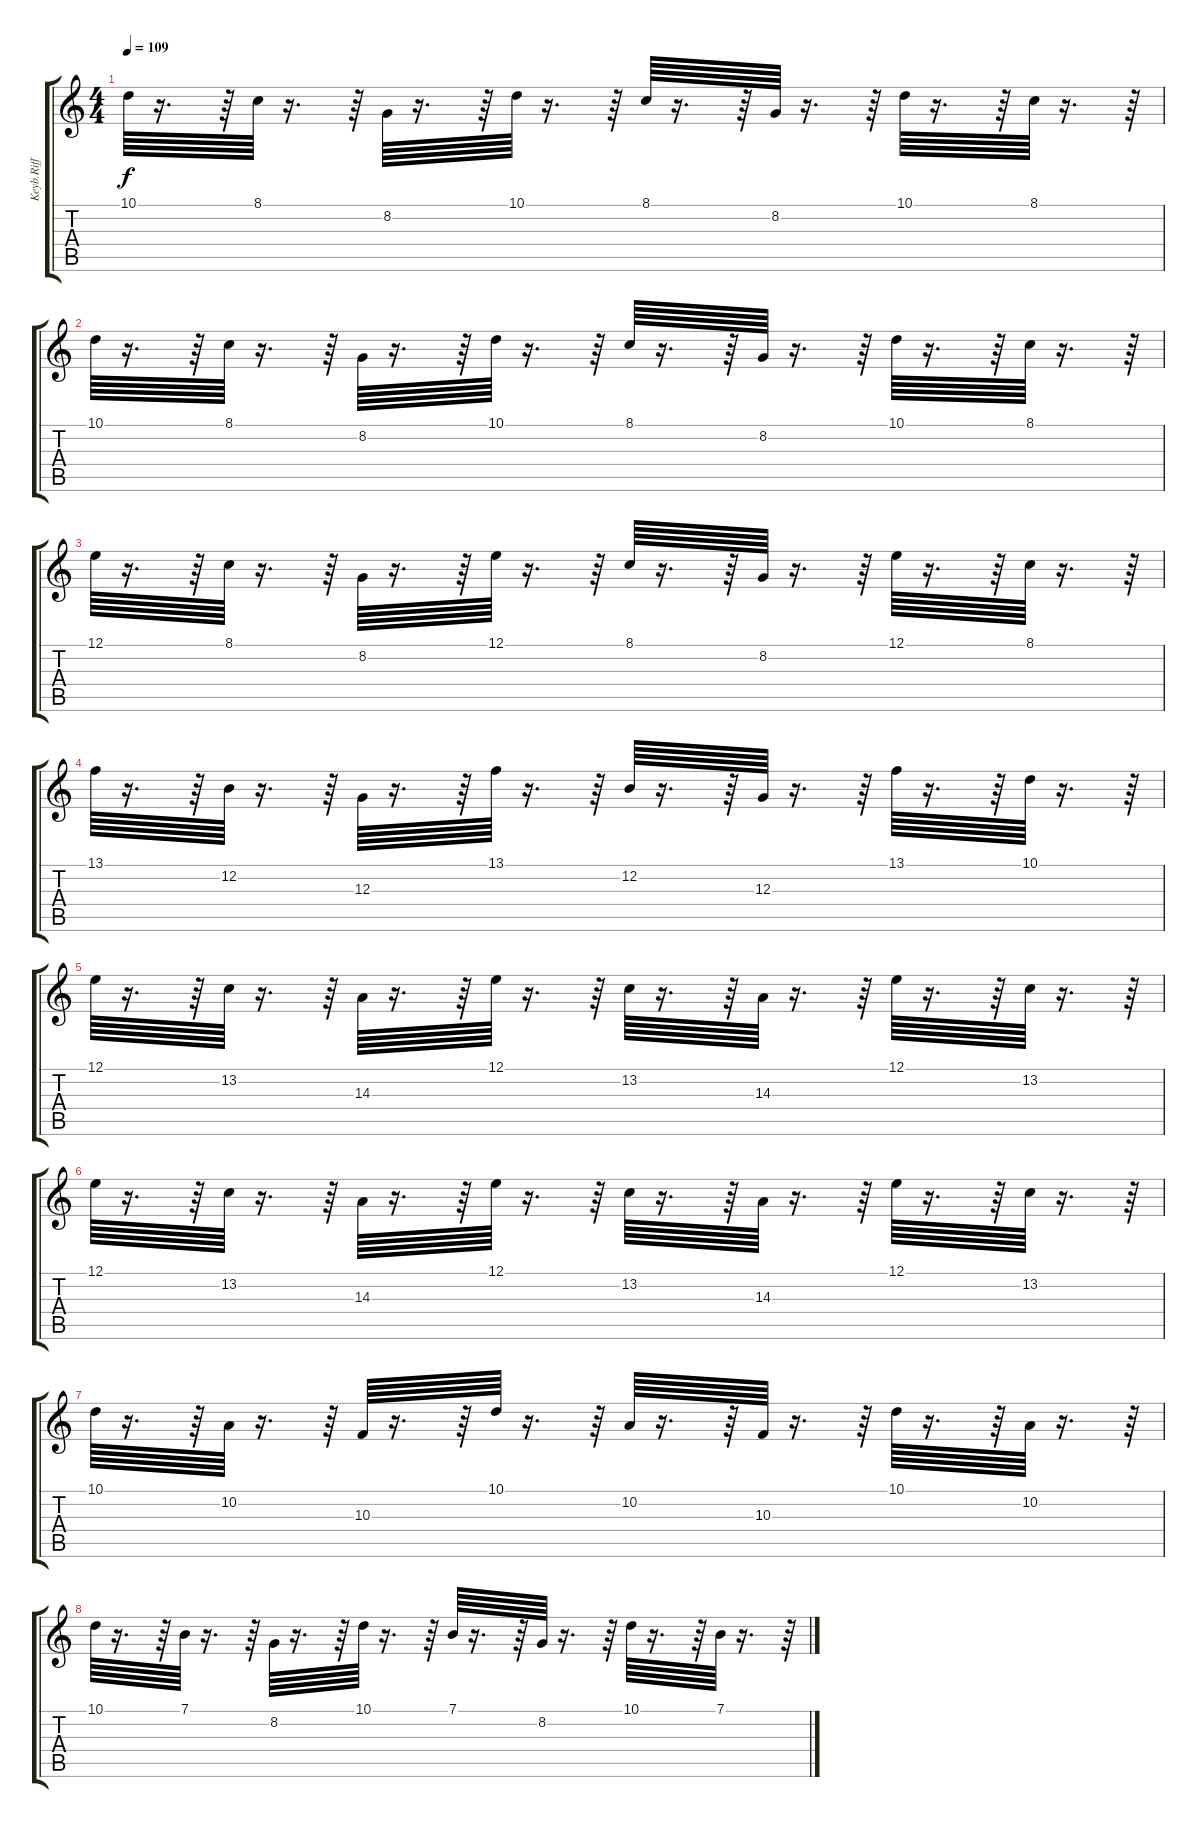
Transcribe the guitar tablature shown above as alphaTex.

\track ("Keyb.Riff" "Keyb.Riff") {instrument fx4atmosphere}
\staff {score tabs}
\tuning (E4 B3 G3 D3 A2 E2) {hide}
\ts (4 4)
\tempo 109
\clef g2
\ks c
10.1.64{dy f} r.16{d} r.64 8.1.64 r.16{d} r.64 8.2.64 r.16{d} r.64 10.1.64 r.16{d} r.64 8.1.64 r.16{d} r.64 8.2.64 r.16{d} r.64 10.1.64 r.16{d} r.64 8.1.64 r.16{d} r.64 |
10.1.64 r.16{d} r.64 8.1.64 r.16{d} r.64 8.2.64 r.16{d} r.64 10.1.64 r.16{d} r.64 8.1.64 r.16{d} r.64 8.2.64 r.16{d} r.64 10.1.64 r.16{d} r.64 8.1.64 r.16{d} r.64 |
12.1.64 r.16{d} r.64 8.1.64 r.16{d} r.64 8.2.64 r.16{d} r.64 12.1.64 r.16{d} r.64 8.1.64 r.16{d} r.64 8.2.64 r.16{d} r.64 12.1.64 r.16{d} r.64 8.1.64 r.16{d} r.64 |
13.1.64 r.16{d} r.64 12.2.64 r.16{d} r.64 12.3.64 r.16{d} r.64 13.1.64 r.16{d} r.64 12.2.64 r.16{d} r.64 12.3.64 r.16{d} r.64 13.1.64 r.16{d} r.64 10.1.64 r.16{d} r.64 |
12.1.64 r.16{d} r.64 13.2.64 r.16{d} r.64 14.3.64 r.16{d} r.64 12.1.64 r.16{d} r.64 13.2.64 r.16{d} r.64 14.3.64 r.16{d} r.64 12.1.64 r.16{d} r.64 13.2.64 r.16{d} r.64 |
12.1.64 r.16{d} r.64 13.2.64 r.16{d} r.64 14.3.64 r.16{d} r.64 12.1.64 r.16{d} r.64 13.2.64 r.16{d} r.64 14.3.64 r.16{d} r.64 12.1.64 r.16{d} r.64 13.2.64 r.16{d} r.64 |
10.1.64 r.16{d} r.64 10.2.64 r.16{d} r.64 10.3.64 r.16{d} r.64 10.1.64 r.16{d} r.64 10.2.64 r.16{d} r.64 10.3.64 r.16{d} r.64 10.1.64 r.16{d} r.64 10.2.64 r.16{d} r.64 |
10.1.64 r.16{d} r.64 7.1.64 r.16{d} r.64 8.2.64 r.16{d} r.64 10.1.64 r.16{d} r.64 7.1.64 r.16{d} r.64 8.2.64 r.16{d} r.64 10.1.64 r.16{d} r.64 7.1.64 r.16{d} r.64
